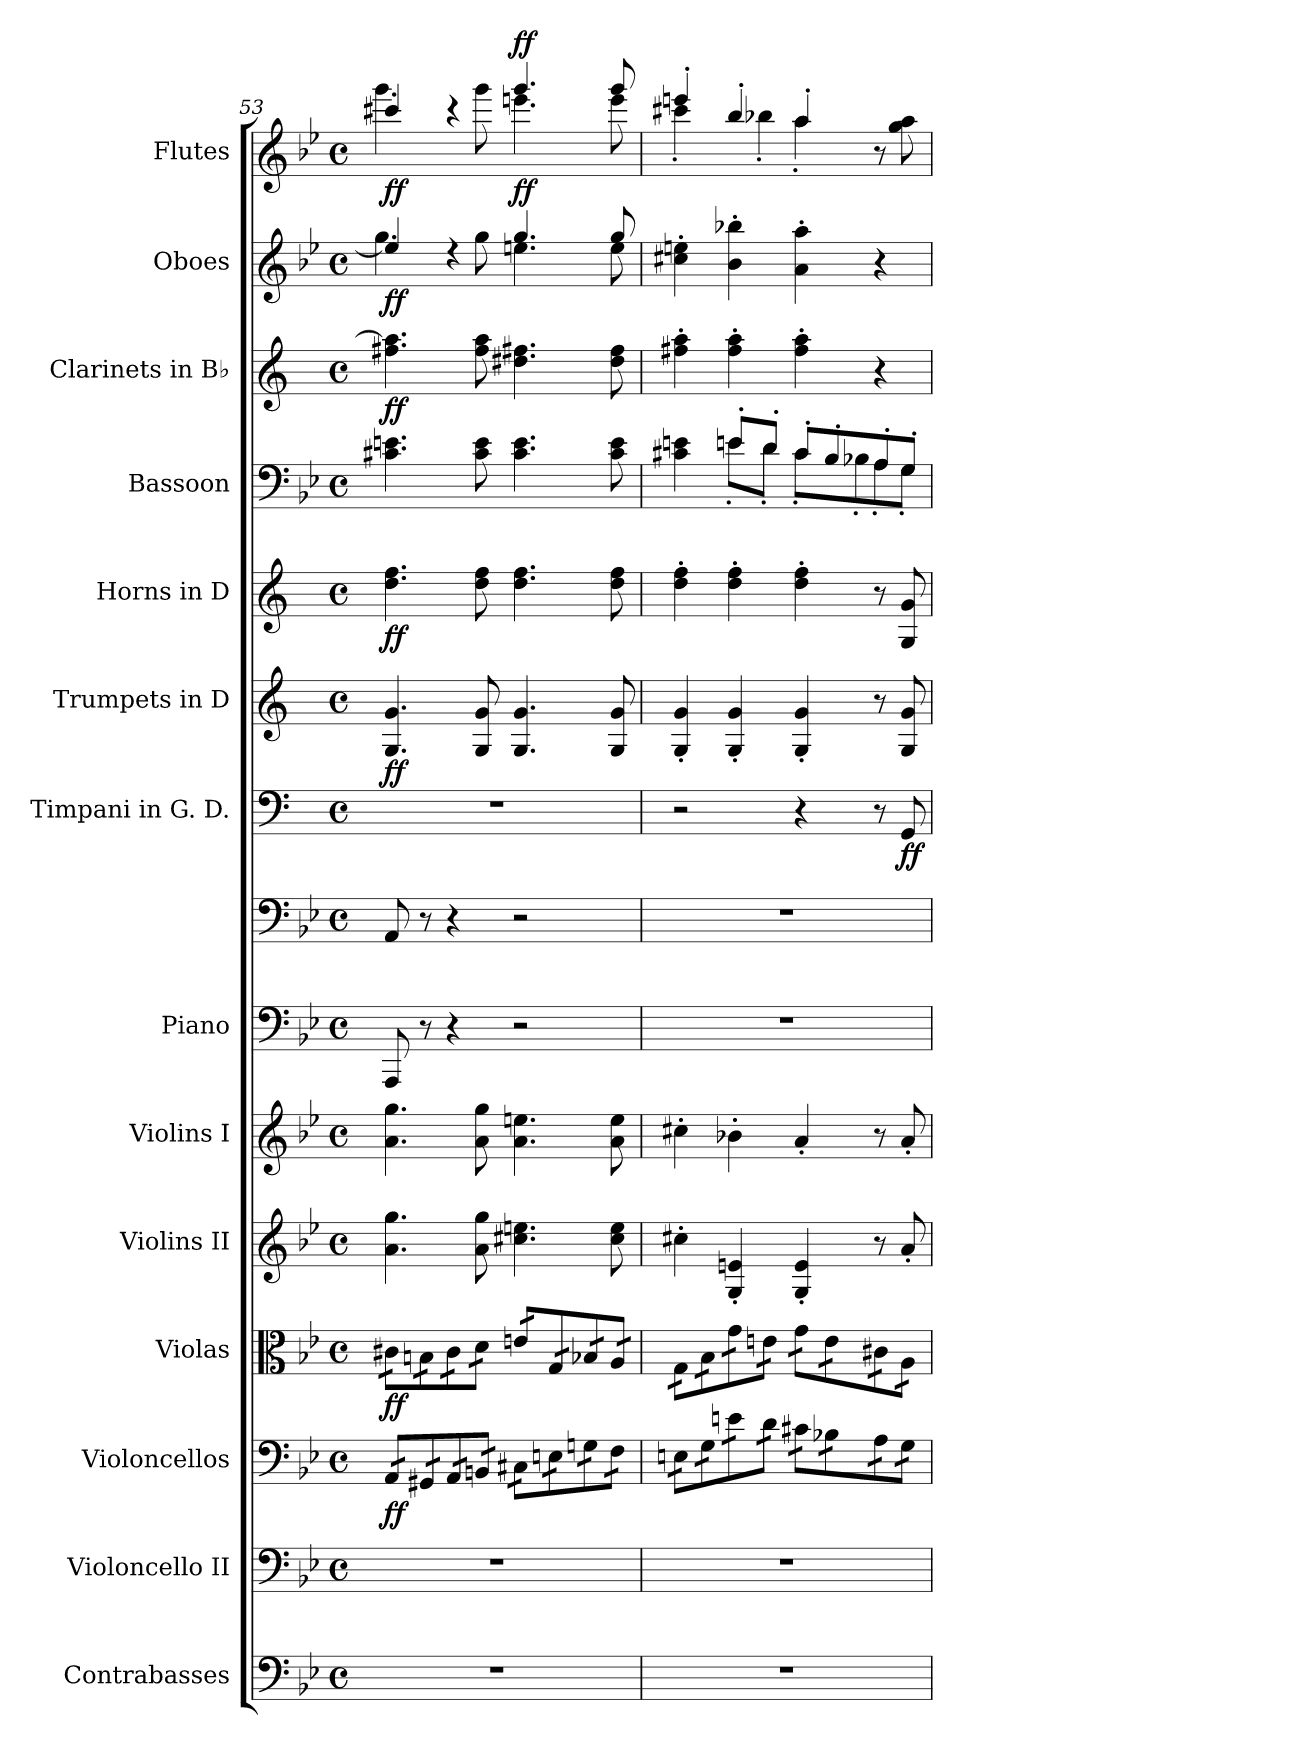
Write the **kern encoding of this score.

**kern	**kern	**kern	**dynam	**kern	**dynam	**kern	**kern	**kern	**kern	**kern	**dynam	**kern	**dynam	**kern	**dynam	**kern	**kern	**dynam	**kern	**dynam	**kern	**dynam
*part14	*part13	*part12	*part12	*part11	*part11	*part10	*part9	*part8	*part8	*part7	*part7	*part6	*part6	*part5	*part5	*part4	*part3	*part3	*part2	*part2	*part1	*part1
*staff15	*staff14	*staff13	*staff13	*staff12	*staff12	*staff11	*staff10	*staff9	*staff8	*staff7	*staff7	*staff6	*staff6	*staff5	*staff5	*staff4	*staff3	*staff3	*staff2	*staff2	*staff1	*staff1
*I"Contrabasses	*I"Violoncello II	*I"Violoncellos	*	*I"Violas	*	*I"Violins II	*I"Violins I	*I"Piano	*	*I"Timpani in G. D.	*	*I"Trumpets in D	*	*I"Horns in D	*	*I"Bassoon	*I"Clarinets in B♭	*	*I"Oboes	*	*I"Flutes	*
*I'Cb.	*	*I'Vc.	*	*I'Vla.	*	*I'Vln. II	*I'Vln. I	*I'Pno.	*	*	*	*	*	*	*	*I'Bsn.	*	*	*I'Ob.	*	*I'Fl.	*
*clefF4	*clefF4	*clefF4	*	*clefC3	*	*clefG2	*clefG2	*clefF4	*clefF4	*clefF4	*	*clefG2	*	*clefG2	*	*clefF4	*clefG2	*	*clefG2	*	*clefG2	*
*ITrd7c12	*	*	*	*	*	*	*	*	*	*	*	*ITrd-1c-2	*	*ITrd6c10	*	*	*ITrd1c2	*	*	*	*	*
*k[b-e-]	*k[b-e-]	*k[b-e-]	*	*k[b-e-]	*	*k[b-e-]	*k[b-e-]	*k[b-e-]	*k[b-e-]	*k[]	*	*k[f#c#]	*	*k[f#c#]	*	*k[b-e-]	*k[b-e-]	*	*k[b-e-]	*	*k[b-e-]	*
*M4/4	*M4/4	*M4/4	*	*M4/4	*	*M4/4	*M4/4	*M4/4	*M4/4	*M4/4	*	*M4/4	*	*M4/4	*	*M4/4	*M4/4	*	*M4/4	*	*M4/4	*
*met(c)	*met(c)	*met(c)	*	*met(c)	*	*met(c)	*met(c)	*met(c)	*met(c)	*met(c)	*	*met(c)	*	*met(c)	*	*met(c)	*met(c)	*	*met(c)	*	*met(c)	*
=53	=53	=53	=53	=53	=53	=53	=53	=53	=53	=53	=53	=53	=53	=53	=53	=53	=53	=53	=53	=53	=53	=53
*	*	*	*	*	*	*	*	*	*	*	*	*	*	*	*	*	*	*	*^	*	*^	*
!	!	!LO:TX:a:t=arco	!	!	!	!	!	!	!	!	!	!	!	!	!	!	!	!	!	!	!	!	!	!
!	!	!	!LO:DY:b	!	!LO:DY:b	!	!	!	!	!	!	!	!LO:DY:b	!	!LO:DY:b	!	!	!LO:DY:b	!	!	!LO:DY:b	!	!	!LO:DY:b
*	*	*tremolo	*	*	*	*	*	*	*	*	*	*	*	*	*	*	*	*	*	*	*	*	*	*
*	*	*	*	*tremolo	*	*	*	*	*	*	*	*	*	*	*	*	*	*	*	*	*	*	*	*
1r	1r	16AA/LL	ff	16c#X\LL	ff	4.a\ 4.gg\	4.a\ 4.gg\	8AAA/	8AA/	1r	.	4.A/ 4.a/	ff	4.e\ 4.g\	ff	4.c#X\ 4.en\	4.een\ 4.gg\]	ff	4ee/]	4.gg\	ff	4ccc#X/	4.ggg\	ff
.	.	16AA/	.	16c#X\	.	.	.	.	.	.	.	.	.	.	.	.	.	.	.	.	.	.	.	.
.	.	16GG#X/	.	16Bn\	.	.	.	8r	8r	.	.	.	.	.	.	.	.	.	.	.	.	.	.	.
.	.	16GG#X/	.	16Bn\	.	.	.	.	.	.	.	.	.	.	.	.	.	.	.	.	.	.	.	.
.	.	16AA/	.	16c#\	.	.	.	4r	4r	.	.	.	.	.	.	.	.	.	4rdd	.	.	4rccc	.	.
.	.	16AA/	.	16c#\	.	.	.	.	.	.	.	.	.	.	.	.	.	.	.	.	.	.	.	.
.	.	16BBn/	.	16d\	.	8a\ 8gg\	8a\ 8gg\	.	.	.	.	8A/ 8a/	.	8e\ 8g\	.	8c#\ 8e\	8ee\ 8gg\	.	.	8gg\	.	.	8ggg\	.
.	.	16BBn/JJ	.	16d\JJ	.	.	.	.	.	.	.	.	.	.	.	.	.	.	.	.	.	.	.	.
!	!	!	!	!	!	!	!	!	!	!	!	!	!	!	!	!	!	!	!	!	!LO:DY:a	!	!	!LO:DY:a
.	.	16C#X\LL	.	16en/LL	.	4.cc#X\ 4.een\	4.a\ 4.een\	2r	2r	.	.	4.A/ 4.a/	.	4.e\ 4.g\	.	4.c#\ 4.e\	4.cc#X\ 4.een\	.	4.gg/	4.een\	ff	4.ggg/	4.eeen\	ff
.	.	16C#X\	.	16en/	.	.	.	.	.	.	.	.	.	.	.	.	.	.	.	.	.	.	.	.
.	.	16En\	.	16G/	.	.	.	.	.	.	.	.	.	.	.	.	.	.	.	.	.	.	.	.
.	.	16En\	.	16G/	.	.	.	.	.	.	.	.	.	.	.	.	.	.	.	.	.	.	.	.
.	.	16Gn\	.	16B-X/	.	.	.	.	.	.	.	.	.	.	.	.	.	.	.	.	.	.	.	.
.	.	16Gn\	.	16B-X/	.	.	.	.	.	.	.	.	.	.	.	.	.	.	.	.	.	.	.	.
.	.	16F\	.	16A/	.	8cc#\ 8ee\	8a\ 8ee\	.	.	.	.	8A/ 8a/	.	8e\ 8g\	.	8c#\ 8e\	8cc#\ 8ee\	.	8gg/	8ee\	.	8ggg/	8eee\	.
.	.	16F\JJ	.	16A/JJ	.	.	.	.	.	.	.	.	.	.	.	.	.	.	.	.	.	.	.	.
*	*	*	*	*	*	*	*	*	*	*	*	*	*	*	*	*	*	*	*v	*v	*	*	*	*
!!LO:PB:g=z	!!
=54	=54	=54	=54	=54	=54	=54	=54	=54	=54	=54	=54	=54	=54	=54	=54	=54	=54	=54	=54	=54	=54	=54	=54
*	*	*	*	*	*	*	*	*	*	*	*	*	*	*	*	*^	*	*	*	*	*	*	*
1r	1r	16En\LL	.	16G\LL	.	4cc#X'\	4cc#X'\	1r	1r	2r	.	4A/' 4a/'	.	4e\' 4g\'	.	4c#X\ 4en\	4ryy	4een\' 4gg\'	.	4cc#X\' 4een\'	.	4eeen'/	4ccc#X'\	.
.	.	16En\	.	16G\	.	.	.	.	.	.	.	.	.	.	.	.	.	.	.	.	.	.	.	.
.	.	16G\	.	16B-\	.	.	.	.	.	.	.	.	.	.	.	.	.	.	.	.	.	.	.	.
.	.	16G\	.	16B-\	.	.	.	.	.	.	.	.	.	.	.	.	.	.	.	.	.	.	.	.
.	.	16en\	.	16g\	.	4G/' 4en/'	4b-X'\	.	.	.	.	4A/' 4a/'	.	4e\' 4g\'	.	8en'/L	8e'\L	4ee\' 4gg\'	.	4b-\' 4bb-X\'	.	4bb-'/	4bb-X'\	.
.	.	16en\	.	16g\	.	.	.	.	.	.	.	.	.	.	.	.	.	.	.	.	.	.	.	.
.	.	16d\	.	16en\	.	.	.	.	.	.	.	.	.	.	.	8d'/J	8d'\J	.	.	.	.	.	.	.
.	.	16d\JJ	.	16en\JJ	.	.	.	.	.	.	.	.	.	.	.	.	.	.	.	.	.	.	.	.
.	.	16c#X\LL	.	16g\LL	.	4G/' 4e/'	4a'/	.	.	4r	.	4A/' 4a/'	.	4e\' 4g\'	.	8c#'/L	8c#'\L	4ee\' 4gg\'	.	4a\' 4aa\'	.	4aa'/	4aa'\	.
.	.	16c#X\	.	16g\	.	.	.	.	.	.	.	.	.	.	.	.	.	.	.	.	.	.	.	.
.	.	16B-X\	.	16e\	.	.	.	.	.	.	.	.	.	.	.	8B-'/	8B-X'\	.	.	.	.	.	.	.
.	.	16B-X\	.	16e\	.	.	.	.	.	.	.	.	.	.	.	.	.	.	.	.	.	.	.	.
.	.	16A\	.	16c#X\	.	8r	8r	.	.	8r	.	8r	.	8r	.	8A'/	8A'\	4r	.	4r	.	8r	4ryy	.
.	.	16A\	.	16c#X\	.	.	.	.	.	.	.	.	.	.	.	.	.	.	.	.	.	.	.	.
!	!	!	!	!	!	!	!	!	!	!	!LO:DY:b	!	!	!	!	!	!	!	!	!	!	!	!	!
.	.	16G\	.	16A\	.	8a'/	8a'/	.	.	8GG/	ff	8A/ 8a/	.	8AA/ 8A/	.	8G'/J	8G'\J	.	.	.	.	8gg\ 8aa\	.	.
.	.	16G\JJ	.	16A\JJ	.	.	.	.	.	.	.	.	.	.	.	.	.	.	.	.	.	.	.	.
*	*	*	*	*Xtremolo	*	*	*	*	*	*	*	*	*	*	*	*	*	*	*	*	*	*	*	*
*	*	*Xtremolo	*	*	*	*	*	*	*	*	*	*	*	*	*	*	*	*	*	*	*	*	*	*
*	*	*	*	*	*	*	*	*	*	*	*	*	*	*	*	*v	*v	*	*	*	*	*v	*v	*
=	=	=	=	=	=	=	=	=	=	=	=	=	=	=	=	=	=	=	=	=	=	=
*-	*-	*-	*-	*-	*-	*-	*-	*-	*-	*-	*-	*-	*-	*-	*-	*-	*-	*-	*-	*-	*-	*-
